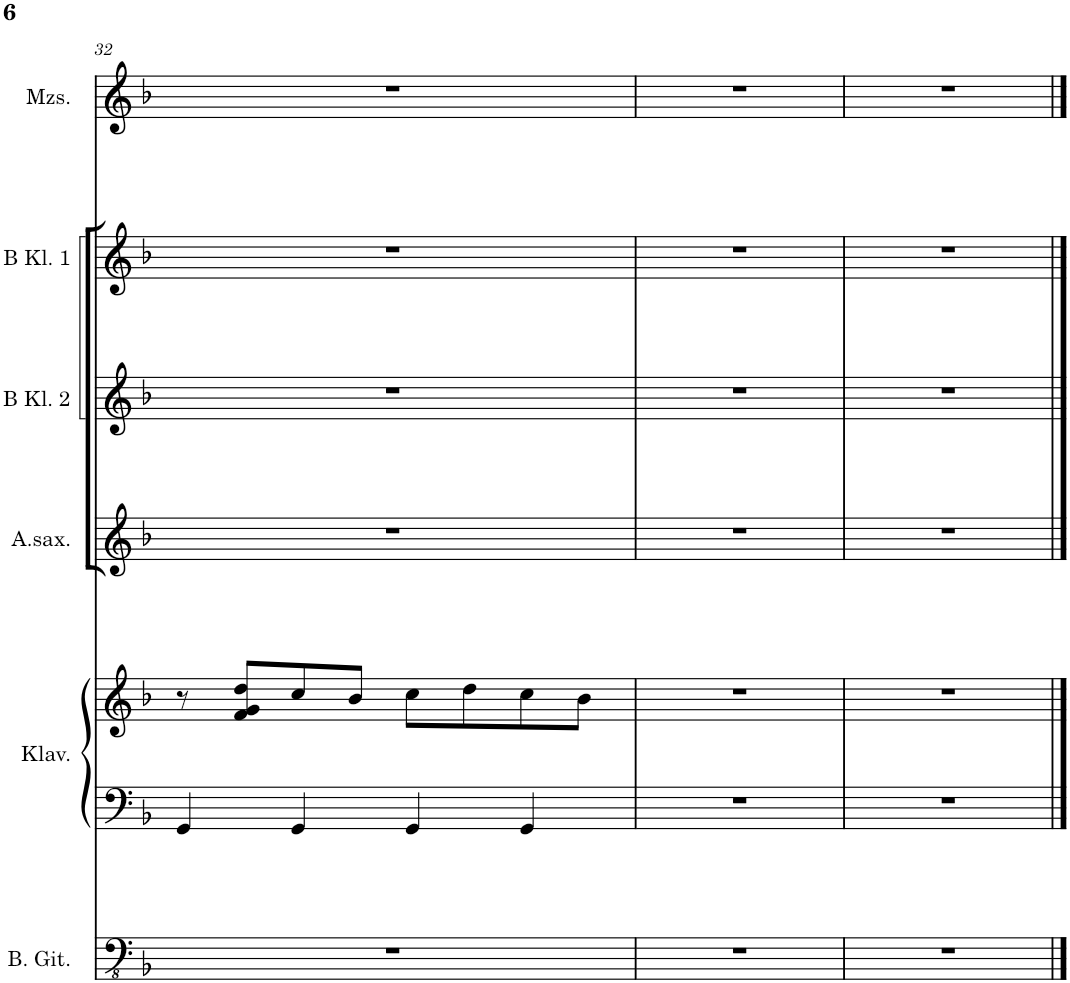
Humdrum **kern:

**kern	**kern	**kern	**kern	**kern	**kern	**kern
*part6	*part5	*part5	*part4	*part3	*part2	*part1
*staff7	*staff6	*staff5	*staff4	*staff3	*staff2	*staff1
*I"Bass Gitarre	*I"Klavier	*	*I"Altsaxophon	*I"Klarinette in B 2	*I"Klarinette in B 1	*I"Mezzosopran
*I'B. Git.	*I'Klav.	*	*I'A.sax.	*	*	*I'Mzs.
!!LO:PB:g=z
*clefFv4	*clefF4	*clefG2	*clefG2	*clefG2	*clefG2	*clefG2
*	*	*	*ITrd5c9	*ITrd1c2	*ITrd1c2	*
*k[b-]	*k[b-]	*k[b-]	*k[b-]	*k[b-]	*k[b-]	*k[b-]
*M4/4	*M4/4	*M4/4	*M4/4	*M4/4	*M4/4	*M4/4
=32	=32	=32	=32	=32	=32	=32
1r	4GG/	8r	1r	1r	1r	1r
.	.	8f/ 8g/ 8dd/L	.	.	.	.
.	4GG/	8cc/	.	.	.	.
.	.	8b-/J	.	.	.	.
.	4GG/	8cc\L	.	.	.	.
.	.	8dd\	.	.	.	.
.	4GG/	8cc\	.	.	.	.
.	.	8b-\J	.	.	.	.
=33	=33	=33	=33	=33	=33	=33
1r	1r	1r	1r	1r	1r	1r
=34	=34	=34	=34	=34	=34	=34
1r	1r	1r	1r	1r	1r	1r
==	==	==	==	==	==	==
*-	*-	*-	*-	*-	*-	*-
